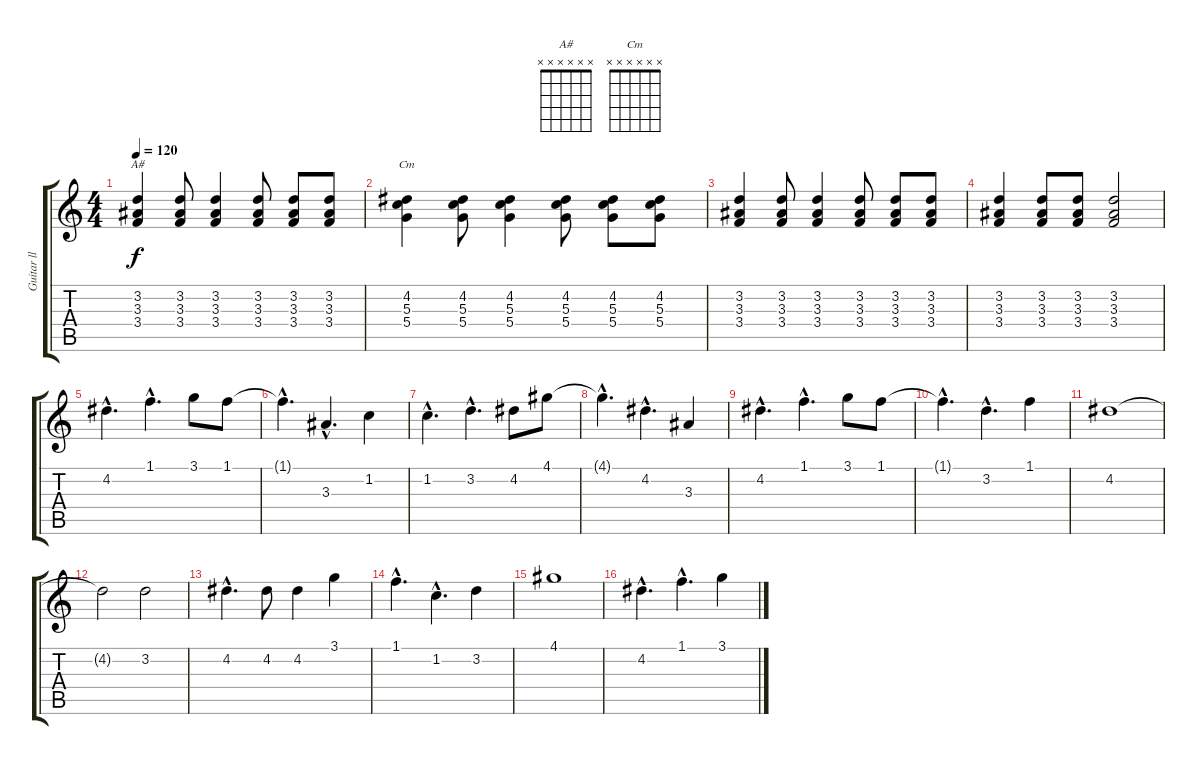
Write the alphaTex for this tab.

\track ("Guitar ll" "Guitar ll") {instrument acousticguitarsteel}
\staff {score tabs}
\tuning (E4 B3 G3 D3 A2 E2) {hide}
\chord ("A#" x x x x x x) {firstfret 0}
\chord ("Cm" x x x x x x) {firstfret 0}
\ts (4 4)
\tempo 120
\clef g2
\ks c
(3.2 3.3 3.4).4{ch "A#" dy f} (3.2 3.3 3.4).8 (3.2 3.3 3.4).4 (3.2 3.3 3.4).8 (3.2 3.3 3.4).8 (3.2 3.3 3.4).8 |
(4.2 5.3 5.4).4{ch "Cm"} (4.2 5.3 5.4).8 (4.2 5.3 5.4).4 (4.2 5.3 5.4).8 (4.2 5.3 5.4).8 (4.2 5.3 5.4).8 |
(3.2 3.3 3.4).4 (3.2 3.3 3.4).8 (3.2 3.3 3.4).4 (3.2 3.3 3.4).8 (3.2 3.3 3.4).8 (3.2 3.3 3.4).8 |
(3.2 3.3 3.4).4 (3.2 3.3 3.4).8 (3.2 3.3 3.4).8 (3.2 3.3 3.4).2 |
4.2{hac}.4{d} 1.1{hac}.4{d} 3.1.8 1.1.8 |
1.1{hac t}.4{d} 3.3{hac}.4{d} 1.2.4 |
1.2{hac}.4{d} 3.2{hac}.4{d} 4.2.8 4.1.8 |
4.1{hac t}.4{d} 4.2{hac}.4{d} 3.3.4 |
4.2{hac}.4{d} 1.1{hac}.4{d} 3.1.8 1.1.8 |
1.1{hac t}.4{d} 3.2{hac}.4{d} 1.1.4 |
4.2.1 |
4.2{t}.2 3.2.2 |
4.2{hac}.4{d} 4.2.8 4.2.4 3.1.4 |
1.1{hac}.4{d} 1.2{hac}.4{d} 3.2.4 |
4.1.1 |
4.2{hac}.4{d} 1.1{hac}.4{d} 3.1.4
